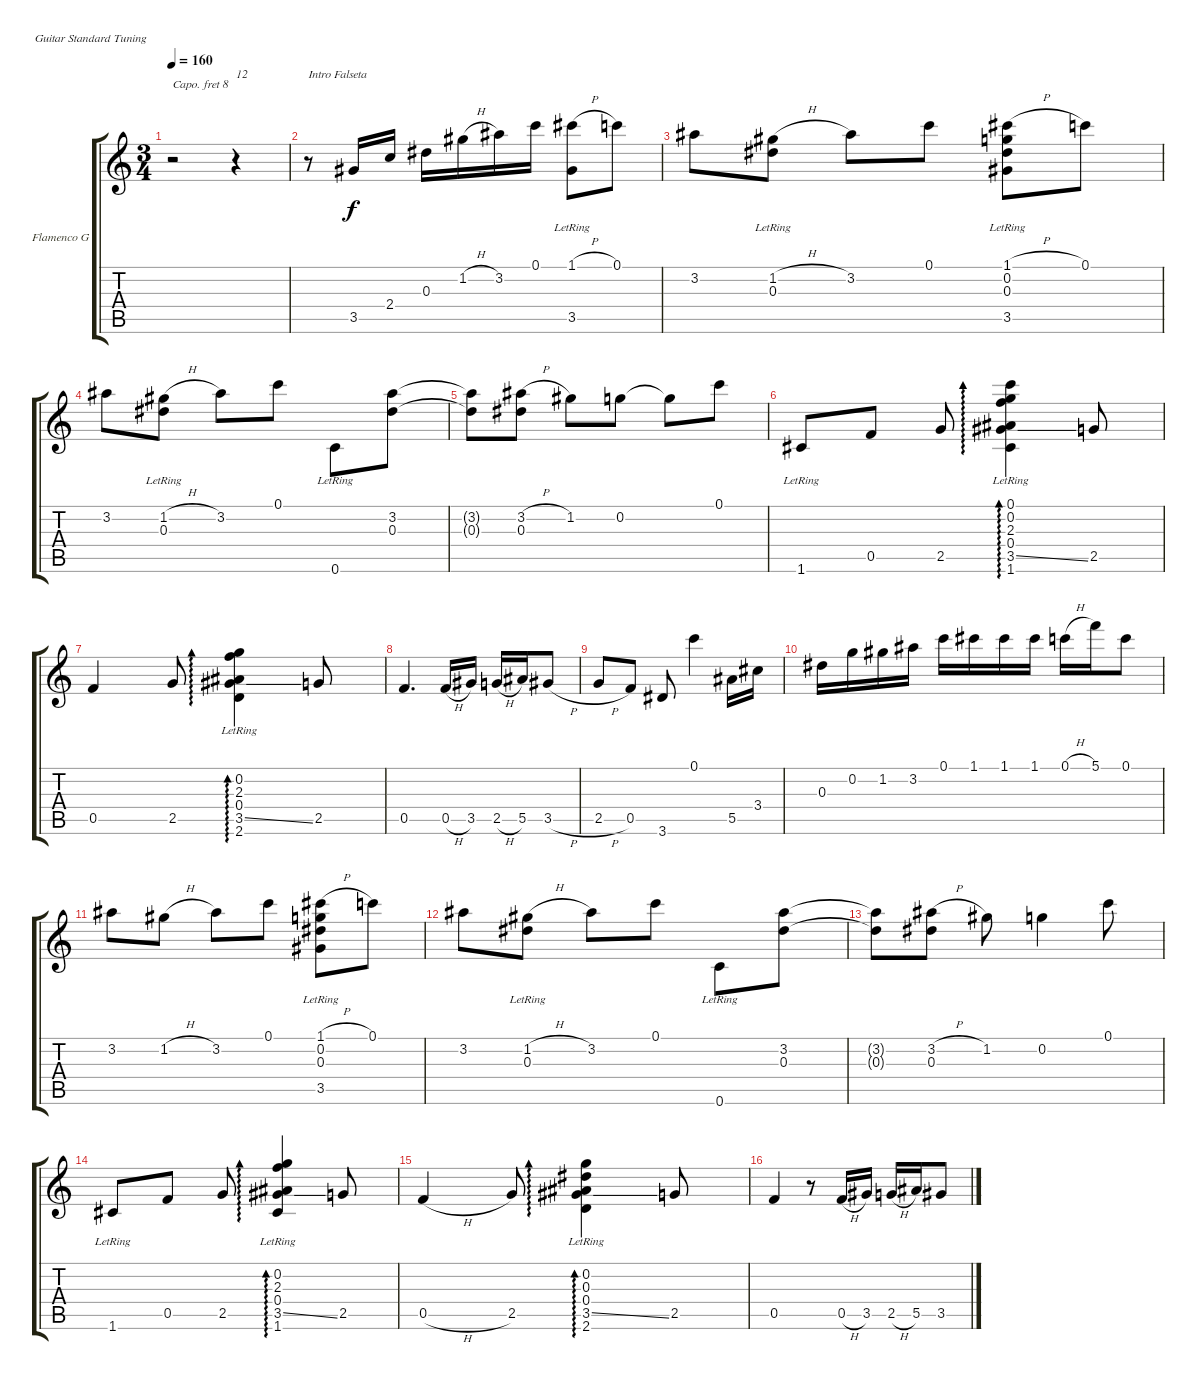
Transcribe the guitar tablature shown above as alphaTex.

\defaultSystemsLayout 4
\bracketExtendMode groupsimilarinstruments
\firstSystemTrackNameOrientation horizontal
\otherSystemsTrackNameOrientation horizontal
\track ("Flamenco Guitar" "Flamenco G") {instrument acousticguitarnylon}
\staff {score tabs}
\capo 8
\tuning (E4 B3 G3 D3 A2 E2)
\ts (3 4)
\tempo 160
\clef g2
\ks c
r.2{dy f instrument acousticguitarnylon} r.4{txt "12"} |
r.8{txt "Intro Falseta"} 3.5.16 2.4.16 0.3.16 1.2{h}.16 3.2.16 0.1.16 (1.1{h} 3.5{lr}).8 0.1.8 |
3.2.8 (1.2{h} 0.3{lr}).8 3.2.8 0.1.8 (1.1{h} 3.5{lr} 0.3 0.2).8 0.1.8 |
3.2.8 (1.2{h} 0.3{lr}).8 3.2.8 0.1.8 0.6{lr}.8 (3.2 0.3).8 |
(0.3{t} 3.2{t}).8 (3.2{h} 0.3).8 1.2.8 0.2.8 0.2{t}.8 0.1.8 |
1.6{lr}.8 0.5.8 2.5.8 (1.6 3.5{ss} 0.4{lr} 2.3 0.2 0.1).4{ad 0} 2.5.8 |
0.5.4 2.5.8 (3.5{ss} 2.6{lr} 2.3 0.2 0.4).4{ad 0} 2.5.8 |
0.5.4{d} 0.5{h}.16 3.5.16 2.5{h}.16 5.5.16 3.5{h}.8 |
2.5{h}.8 0.5.8 3.6.8 0.1.4 5.5.16 3.4.16 |
0.3.16 0.2.16 1.2.16 3.2.16 0.1.16 1.1.16 1.1.16 1.1.16 0.1{h}.16 5.1.16 0.1.8 |
3.2.8 1.2{h}.8 3.2.8 0.1.8 (3.5{lr} 0.3 1.1{h} 0.2).8 0.1.8 |
3.2.8 (1.2{h} 0.3{lr}).8 3.2.8 0.1.8 0.6{lr}.8 (3.2 0.3).8 |
(0.3{t} 3.2{t}).8 (3.2{h} 0.3).8 1.2.8 0.2.4 0.1.8 |
1.6{lr}.8 0.5.8 2.5.8 (1.6 3.5{ss} 0.4 2.3{lr} 0.2).4{ad 0} 2.5.8 |
0.5{h}.4 2.5.8 (3.5{ss lr} 2.6 0.4 0.3 0.2).4{ad 0} 2.5.8 |
0.5.4 r.8 0.5{h}.16 3.5.16 2.5{h}.16 5.5.16 3.5{h}.8
